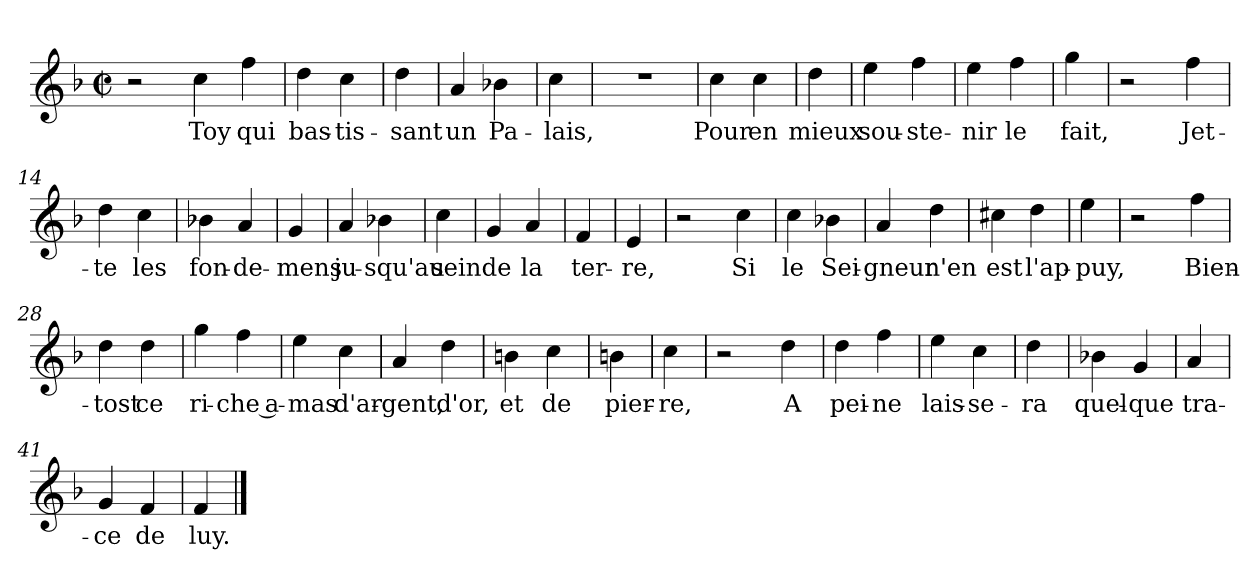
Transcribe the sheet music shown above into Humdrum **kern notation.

**kern	**text
*part1	*part1
*staff1	*staff1
*clefG2	*
*k[b-]	*
*F:	*
*M2/2	*
*met(c|)	*
=1	=1
2r	.
4cc	Toy
4ff	qui
=3	=3
4dd	bas-
4cc	-tis-
=4	=4
4dd	-sant
=5	=5
4a	un
4b-X	Pa-
=6	=6
4cc	-lais,
=7	=7
1r	.
=8	=8
4cc	Pour
4cc	en
=9	=9
4dd	mieux
=10	=10
4ee	sou-
4ff	-ste-
=11	=11
4ee	-nir
4ff	le
=12	=12
4gg	fait,
=13	=13
2r	.
4ff	Jet-
=14	=14
4dd	-te
4cc	les
=15	=15
4b-X	fon-
4a	-de-
=16	=16
4g	-mens
=17	=17
4a	ju-
4b-X	-squ'au
=18	=18
4cc	sein
=19	=19
4g	de
4a	la
=20	=20
4f	ter-
=21	=21
4e	-re,
=22	=22
2r	.
4cc	Si
=23	=23
4cc	le
4b-X	Sei-
=24	=24
4a	-gneur
4dd	n'en
=25	=25
4cc#X	est
4dd	l'ap-
=26	=26
4ee	-puy,
=27	=27
2r	.
4ff	Bien-
=28	=28
4dd	-tost
4dd	ce
=29	=29
4gg	ri-
4ff	-che a-
=30	=30
4ee	-mas
4cc	d'ar-
=31	=31
4a	-gent,
4dd	d'or,
=32	=32
4b	et
4cc	de
=33	=33
4b	pier-
=34	=34
4cc	-re,
=35	=35
2r	.
4dd	A
=36	=36
4dd	pei-
4ff	-ne
=37	=37
4ee	lais-
4cc	-se-
=38	=38
4dd	-ra
=39	=39
4b-X	quel-
4g	-que
=40	=40
4a	tra-
=41	=41
4g	-ce
4f	de
=42	=42
4f	luy.
==	==
*-	*-
